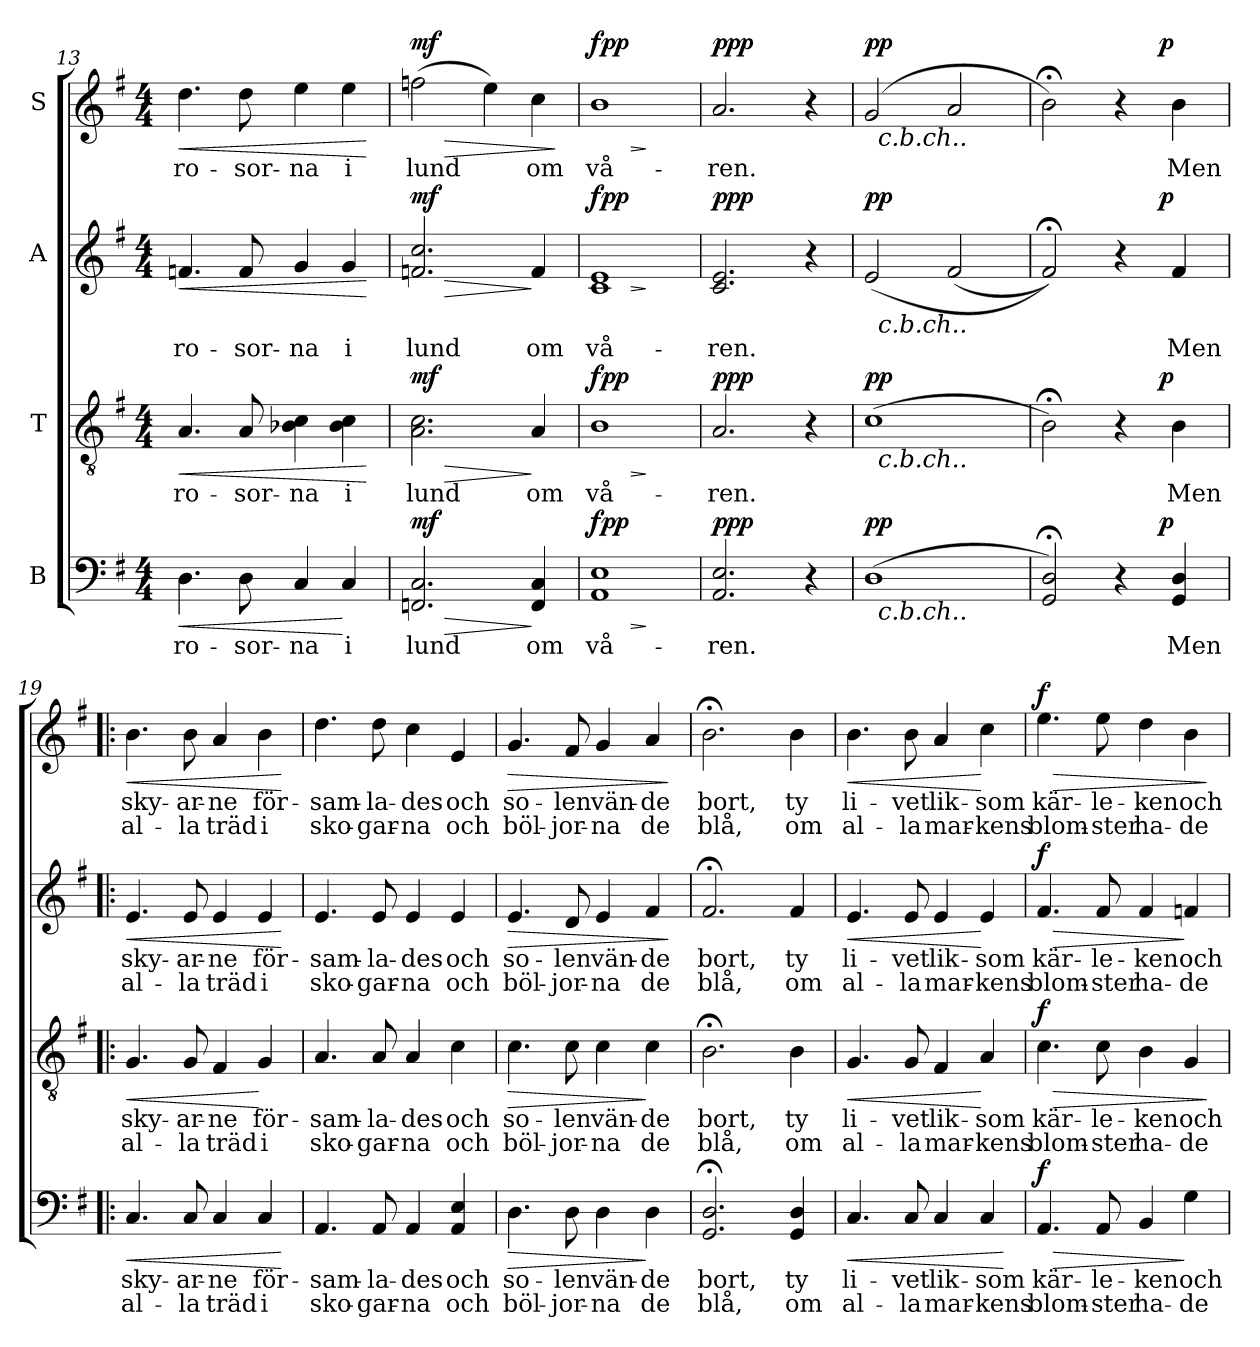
**kern	**text	**text	**dynam	**kern	**text	**text	**dynam	**kern	**text	**text	**dynam	**kern	**text	**text	**dynam
*part4	*part4	*part4	*part4	*part3	*part3	*part3	*part3	*part2	*part2	*part2	*part2	*part1	*part1	*part1	*part1
*staff4	*staff4	*staff4	*staff4	*staff3	*staff3	*staff3	*staff3	*staff2	*staff2	*staff2	*staff2	*staff1	*staff1	*staff1	*staff1
*I"B	*	*	*	*I"T	*	*	*	*I"A	*	*	*	*I"S	*	*	*
!!LO:LB:g=z
*clefF4	*	*	*	*clefGv2	*	*	*	*clefG2	*	*	*	*clefG2	*	*	*
*k[f#]	*	*	*	*k[f#]	*	*	*	*k[f#]	*	*	*	*k[f#]	*	*	*
*G:	*	*	*	*G:	*	*	*	*G:	*	*	*	*G:	*	*	*
*M4/4	*	*	*	*M4/4	*	*	*	*M4/4	*	*	*	*M4/4	*	*	*
=13	=13	=13	=13	=13	=13	=13	=13	=13	=13	=13	=13	=13	=13	=13	=13
!	!LO:LY:b	!	!LO:HP:b	!	!LO:LY:b	!	!LO:HP:b	!	!LO:LY:b	!	!LO:HP:b	!	!LO:LY:b	!	!LO:HP:b
4.D\	ro-	.	<	4.A/	ro-	.	<	4.fn/	ro-	.	<	4.dd\	ro-	.	<
!	!LO:LY:b	!	!	!	!LO:LY:b	!	!	!	!LO:LY:b	!	!	!	!LO:LY:b	!	!
8D\	-sor-	.	.	8A/	-sor-	.	.	8f/	-sor-	.	.	8dd\	-sor-	.	.
!	!LO:LY:b	!	!	!	!LO:LY:b	!	!	!	!LO:LY:b	!	!	!	!LO:LY:b	!	!
4C/	-na	.	.	4B-X\ 4c\	-na	.	.	4g/	-na	.	.	4ee\	-na	.	.
!	!LO:LY:b	!	!	!	!LO:LY:b	!	!	!	!LO:LY:b	!	!	!	!LO:LY:b	!	!
4C/	i	.	[	4B-\ 4c\	i	.	.	4g/	i	.	.	4ee\	i	.	.
.	.	.	.	.	.	.	[	.	.	.	[	.	.	.	[
=14	=14	=14	=14	=14	=14	=14	=14	=14	=14	=14	=14	=14	=14	=14	=14
!	!LO:LY:b	!	!LO:HP:b	!	!LO:LY:b	!	!LO:HP:b	!	!LO:LY:b	!	!LO:HP:b	!	!LO:LY:b	!	!LO:HP:b
!	!	!	!LO:DY:n=1:a	!	!	!	!LO:DY:n=1:a	!	!	!	!LO:DY:n=1:a	!	!	!	!LO:DY:n=1:a
2.FFn/ 2.C/	lund	.	> mf	2.A\ 2.c\	lund	.	> mf	2.fn/ 2.cc/	lund	.	> mf	(>2ffn\	lund	.	> mf
.	.	.	.	.	.	.	.	.	.	.	.	4ee\)	.	.	.
!	!LO:LY:b	!	!	!	!LO:LY:b	!	!	!	!LO:LY:b	!	!	!	!LO:LY:b	!	!
4FF/ 4C/	om	.	]	4A/	om	.	]	4f/	om	.	]	4cc\	om	.	.
.	.	.	.	.	.	.	.	.	.	.	.	.	.	.	]
=15	=15	=15	=15	=15	=15	=15	=15	=15	=15	=15	=15	=15	=15	=15	=15
!	!LO:LY:b	!	!LO:HP:b	!	!LO:LY:b	!	!LO:HP:b	!	!LO:LY:b	!	!LO:HP:b	!	!LO:LY:b	!	!LO:HP:b
!	!	!	!LO:DY:n=1:a	!	!	!	!	!	!	!	!	!	!	!	!
!	!	!	!LO:DY:n=2:a	!	!	!	!LO:DY:n=1:a	!	!	!	!	!	!	!	!
!	!	!	!	!	!	!	!LO:DY:n=2:a	!	!	!	!LO:DY:n=1:a	!	!	!	!
!	!	!	!	!	!	!	!	!	!	!	!LO:DY:n=2:a	!	!	!	!LO:DY:n=1:a
!	!	!	!	!	!	!	!	!	!	!	!	!	!	!	!LO:DY:n=2:a
1AA 1E	vå-	.	> fp p	1B	vå-	.	> fp p	1c 1e	vå-	.	> fp p	1b	vå-	.	> fp p
.	.	.	]	.	.	.	]	.	.	.	]	.	.	.	]
=16	=16	=16	=16	=16	=16	=16	=16	=16	=16	=16	=16	=16	=16	=16	=16
!	!LO:LY:b	!	!LO:DY:a	!	!LO:LY:b	!	!LO:DY:a	!	!LO:LY:b	!	!LO:DY:a	!	!LO:LY:b	!	!LO:DY:a
2.AA/ 2.E/	-ren.	.	ppp	2.A/	-ren.	.	ppp	2.c/ 2.e/	-ren.	.	ppp	2.a/	-ren.	.	ppp
4r	.	.	.	4r	.	.	.	4r	.	.	.	4r	.	.	.
=17	=17	=17	=17	=17	=17	=17	=17	=17	=17	=17	=17	=17	=17	=17	=17
!	!	!	!LO:DY:a	!	!	!	!LO:DY:a	!	!	!	!LO:DY:a	!	!	!	!LO:DY:a
*^	*	*	*	*^	*	*	*	*^	*	*	*	*^	*	*	*
(>1D	32ryy	.	.	pp	(>1c	32ryy	.	.	pp	(<2e/	32ryy	.	.	pp	(>2g/	32ryy	.	.	pp
!	!	!	!	!	!	!	!	!	!	!	!	!	!	!	!	!LO:TX:b:i:t=c.b.ch..	!	!	!
!	!	!	!	!	!	!	!	!	!	!	!LO:TX:b:i:t=c.b.ch..	!	!	!	!	!	!	!	!
!	!	!	!	!	!	!LO:TX:b:i:t=c.b.ch..	!	!	!	!	!	!	!	!	!	!	!	!	!
!	!LO:TX:b:i:t=c.b.ch..	!	!	!	!	!	!	!	!	!	!	!	!	!	!	!	!	!	!
.	2ryy	.	.	.	.	2ryy	.	.	.	.	2ryy	.	.	.	.	2ryy	.	.	.
.	.	.	.	.	.	.	.	.	.	(<2f#/	.	.	.	.	2a/	.	.	.	.
.	4...ryy	.	.	.	.	4...ryy	.	.	.	.	4...ryy	.	.	.	.	4...ryy	.	.	.
=18	=18	=18	=18	=18	=18	=18	=18	=18	=18	=18	=18	=18	=18	=18	=18	=18	=18	=18	=18
2GG/;< 2D/;<)	2ryy	.	.	.	2B;<\)	2ryy	.	.	.	2f#;</))	2ryy	.	.	.	2b;<\)	2ryy	.	.	.
4r	8..ryy	.	.	.	4r	8..ryy	.	.	.	4r	8..ryy	.	.	.	4r	8..ryy	.	.	.
!	!	!	!	!LO:DY:a	!	!	!	!	!LO:DY:a	!	!	!	!	!LO:DY:a	!	!	!	!	!LO:DY:a
.	4ryy	.	.	p	.	4ryy	.	.	p	.	4ryy	.	.	p	.	4ryy	.	.	p
!	!	!LO:LY:b	!	!	!	!	!LO:LY:b	!	!	!	!	!LO:LY:b	!	!	!	!	!LO:LY:b	!	!
4GG/ 4D/	.	Men	.	.	4B\	.	Men	.	.	4f#/	.	Men	.	.	4b\	.	Men	.	.
.	32ryy	.	.	.	.	32ryy	.	.	.	.	32ryy	.	.	.	.	32ryy	.	.	.
!!LO:PB:g=z
=19!|:	=19!|:	=19!|:	=19!|:	=19!|:	=19!|:	=19!|:	=19!|:	=19!|:	=19!|:	=19!|:	=19!|:	=19!|:	=19!|:	=19!|:	=19!|:	=19!|:	=19!|:	=19!|:	=19!|:
!	!	!LO:LY:b	!LO:LY:b	!LO:HP:b	!	!	!LO:LY:b	!LO:LY:b	!LO:HP:b	!	!	!LO:LY:b	!LO:LY:b	!LO:HP:b	!	!	!LO:LY:b	!LO:LY:b	!LO:HP:b
*v	*v	*	*	*	*	*	*	*	*	*v	*v	*	*	*	*v	*v	*	*	*
*	*	*	*	*v	*v	*	*	*	*	*	*	*	*	*	*	*
4.C/	sky-	al-	<	4.G/	sky-	al-	<	4.e/	sky-	al-	<	4.b\	sky-	al-	<
!	!LO:LY:b	!LO:LY:b	!	!	!LO:LY:b	!LO:LY:b	!	!	!LO:LY:b	!LO:LY:b	!	!	!LO:LY:b	!LO:LY:b	!
8C/	-ar-	-la	.	8G/	-ar-	-la	.	8e/	-ar-	-la	.	8b\	-ar-	-la	.
!	!LO:LY:b	!LO:LY:b	!	!	!LO:LY:b	!LO:LY:b	!	!	!LO:LY:b	!LO:LY:b	!	!	!LO:LY:b	!LO:LY:b	!
4C/	-ne	träd	.	4F#/	-ne	träd	.	4e/	-ne	träd	.	4a/	-ne	träd	.
!	!LO:LY:b	!LO:LY:b	!	!	!LO:LY:b	!LO:LY:b	!	!	!LO:LY:b	!LO:LY:b	!	!	!LO:LY:b	!LO:LY:b	!
4C/	för-	i	.	4G/	för-	i	[	4e/	för-	i	.	4b\	för-	i	.
.	.	.	[	.	.	.	.	.	.	.	[	.	.	.	[
=20	=20	=20	=20	=20	=20	=20	=20	=20	=20	=20	=20	=20	=20	=20	=20
!	!LO:LY:b	!LO:LY:b	!	!	!LO:LY:b	!LO:LY:b	!	!	!LO:LY:b	!LO:LY:b	!	!	!LO:LY:b	!LO:LY:b	!
4.AA/	-sam-	sko-	.	4.A/	-sam-	sko-	.	4.e/	-sam-	sko-	.	4.dd\	-sam-	sko-	.
!	!LO:LY:b	!LO:LY:b	!	!	!LO:LY:b	!LO:LY:b	!	!	!LO:LY:b	!LO:LY:b	!	!	!LO:LY:b	!LO:LY:b	!
8AA/	-la-	-gar-	.	8A/	-la-	-gar-	.	8e/	-la-	-gar-	.	8dd\	-la-	-gar-	.
!	!LO:LY:b	!LO:LY:b	!	!	!LO:LY:b	!LO:LY:b	!	!	!LO:LY:b	!LO:LY:b	!	!	!LO:LY:b	!LO:LY:b	!
4AA/	-des	-na	.	4A/	-des	-na	.	4e/	-des	-na	.	4cc\	-des	-na	.
!	!LO:LY:b	!LO:LY:b	!	!	!LO:LY:b	!LO:LY:b	!	!	!LO:LY:b	!LO:LY:b	!	!	!LO:LY:b	!LO:LY:b	!
4AA/ 4E/	och	och	.	4c\	och	och	.	4e/	och	och	.	4e/	och	och	.
=21	=21	=21	=21	=21	=21	=21	=21	=21	=21	=21	=21	=21	=21	=21	=21
!	!LO:LY:b	!LO:LY:b	!LO:HP:b	!	!LO:LY:b	!LO:LY:b	!LO:HP:b	!	!LO:LY:b	!LO:LY:b	!LO:HP:b	!	!LO:LY:b	!LO:LY:b	!LO:HP:b
4.D\	so-	böl-	>	4.c\	so-	böl-	>	4.e/	so-	böl-	>	4.g/	so-	böl-	>
!	!LO:LY:b	!LO:LY:b	!	!	!LO:LY:b	!LO:LY:b	!	!	!LO:LY:b	!LO:LY:b	!	!	!LO:LY:b	!LO:LY:b	!
8D\	-len	-jor-	.	8c\	-len	-jor-	.	8d/	-len	-jor-	.	8f#/	-len	-jor-	.
!	!LO:LY:b	!LO:LY:b	!	!	!LO:LY:b	!LO:LY:b	!	!	!LO:LY:b	!LO:LY:b	!	!	!LO:LY:b	!LO:LY:b	!
4D\	vän-	-na	.	4c\	vän-	-na	.	4e/	vän-	-na	.	4g/	vän-	-na	.
!	!LO:LY:b	!LO:LY:b	!	!	!LO:LY:b	!LO:LY:b	!	!	!LO:LY:b	!LO:LY:b	!	!	!LO:LY:b	!LO:LY:b	!
4D\	-de	de	]	4c\	-de	de	]	4f#/	-de	de	.	4a/	-de	de	.
.	.	.	.	.	.	.	.	.	.	.	]	.	.	.	]
=22	=22	=22	=22	=22	=22	=22	=22	=22	=22	=22	=22	=22	=22	=22	=22
!	!LO:LY:b	!LO:LY:b	!	!	!LO:LY:b	!LO:LY:b	!	!	!LO:LY:b	!LO:LY:b	!	!	!LO:LY:b	!LO:LY:b	!
2.GG/;< 2.D/;<	bort,	blå,	.	2.B;<\	bort,	blå,	.	2.f#;</	bort,	blå,	.	2.b;<\	bort,	blå,	.
!	!LO:LY:b	!LO:LY:b	!	!	!LO:LY:b	!LO:LY:b	!	!	!LO:LY:b	!LO:LY:b	!	!	!LO:LY:b	!LO:LY:b	!
4GG/ 4D/	ty	om	.	4B\	ty	om	.	4f#/	ty	om	.	4b\	ty	om	.
=23	=23	=23	=23	=23	=23	=23	=23	=23	=23	=23	=23	=23	=23	=23	=23
!	!LO:LY:b	!LO:LY:b	!LO:HP:b	!	!LO:LY:b	!LO:LY:b	!LO:HP:b	!	!LO:LY:b	!LO:LY:b	!LO:HP:b	!	!LO:LY:b	!LO:LY:b	!LO:HP:b
4.C/	li-	al-	<	4.G/	li-	al-	<	4.e/	li-	al-	<	4.b\	li-	al-	<
!	!LO:LY:b	!LO:LY:b	!	!	!LO:LY:b	!LO:LY:b	!	!	!LO:LY:b	!LO:LY:b	!	!	!LO:LY:b	!LO:LY:b	!
8C/	-vet	-la	.	8G/	-vet	-la	.	8e/	-vet	-la	.	8b\	-vet	-la	.
!	!LO:LY:b	!LO:LY:b	!	!	!LO:LY:b	!LO:LY:b	!	!	!LO:LY:b	!LO:LY:b	!	!	!LO:LY:b	!LO:LY:b	!
4C/	lik-	mar-	.	4F#/	lik-	mar-	.	4e/	lik-	mar-	.	4a/	lik-	mar-	.
!	!LO:LY:b	!LO:LY:b	!	!	!LO:LY:b	!LO:LY:b	!	!	!LO:LY:b	!LO:LY:b	!	!	!LO:LY:b	!LO:LY:b	!
4C/	-som	-kens	.	4A/	-som	-kens	[	4e/	-som	-kens	[	4cc\	-som	-kens	[
.	.	.	[	.	.	.	.	.	.	.	.	.	.	.	.
!!LO:LB:g=z
=24	=24	=24	=24	=24	=24	=24	=24	=24	=24	=24	=24	=24	=24	=24	=24
!	!LO:LY:b	!LO:LY:b	!LO:HP:b	!	!LO:LY:b	!LO:LY:b	!LO:HP:b	!	!LO:LY:b	!LO:LY:b	!LO:HP:b	!	!LO:LY:b	!LO:LY:b	!LO:HP:b
!	!	!	!LO:DY:n=1:a	!	!	!	!LO:DY:n=1:a	!	!	!	!LO:DY:n=1:a	!	!	!	!LO:DY:n=1:a
4.AA/	kär-	blom-	> f	4.c\	kär-	blom-	> f	4.f#/	kär-	blom-	> f	4.ee\	kär-	blom-	> f
!	!LO:LY:b	!LO:LY:b	!	!	!LO:LY:b	!LO:LY:b	!	!	!LO:LY:b	!LO:LY:b	!	!	!LO:LY:b	!LO:LY:b	!
8AA/	-le-	-ster	.	8c\	-le-	-ster	.	8f#/	-le-	-ster	.	8ee\	-le-	-ster	.
!	!LO:LY:b	!LO:LY:b	!	!	!LO:LY:b	!LO:LY:b	!	!	!LO:LY:b	!LO:LY:b	!	!	!LO:LY:b	!LO:LY:b	!
4BB/	-ken	ha-	.	4B\	-ken	ha-	.	4f#/	-ken	ha-	.	4dd\	-ken	ha-	.
!	!LO:LY:b	!LO:LY:b	!	!	!LO:LY:b	!LO:LY:b	!	!	!LO:LY:b	!LO:LY:b	!	!	!LO:LY:b	!LO:LY:b	!
4G\	och	-de	]	4G/	och	-de	.	4fn/	och	-de	]	4b\	och	-de	.
.	.	.	.	.	.	.	]	.	.	.	.	.	.	.	]
=	=	=	=	=	=	=	=	=	=	=	=	=	=	=	=
*-	*-	*-	*-	*-	*-	*-	*-	*-	*-	*-	*-	*-	*-	*-	*-
